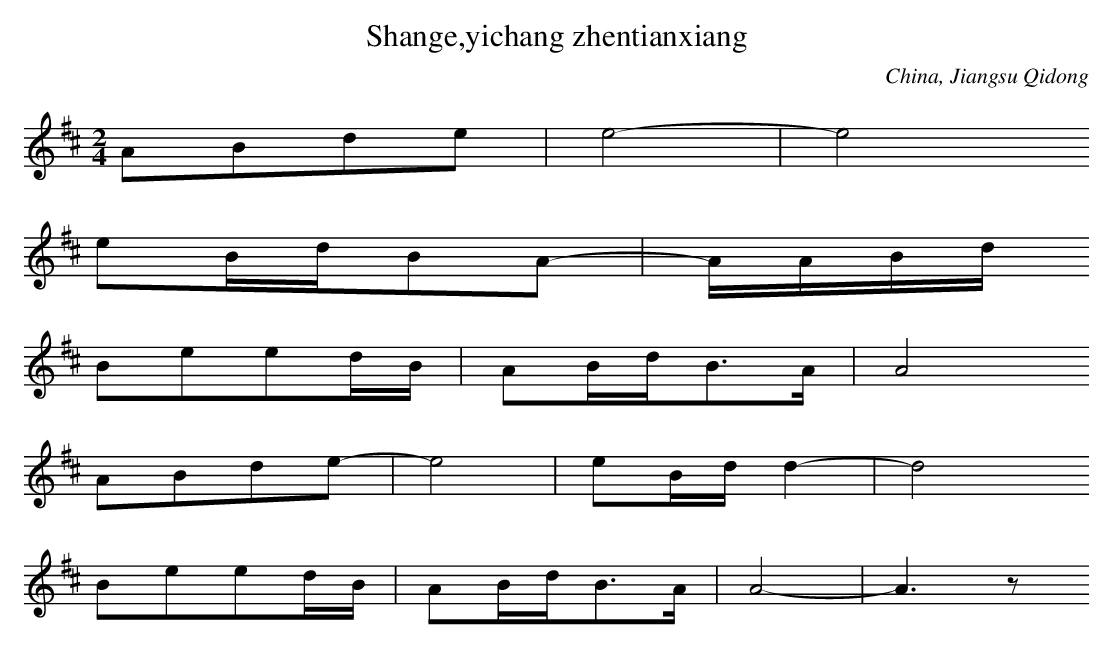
X:1
T: Shange,yichang zhentianxiang
O: China, Jiangsu Qidong
M: 2/4
L: 1/16
K: D
A2B2d2e2 | e8- | e8
e2BdB2A2- | AABd
B2e2e2dB | A2BdB3A | A8
A2B2d2e2- | e8 | e2Bdd4- | d8
B2e2e2dB | A2BdB3A | A8- | A6z2
